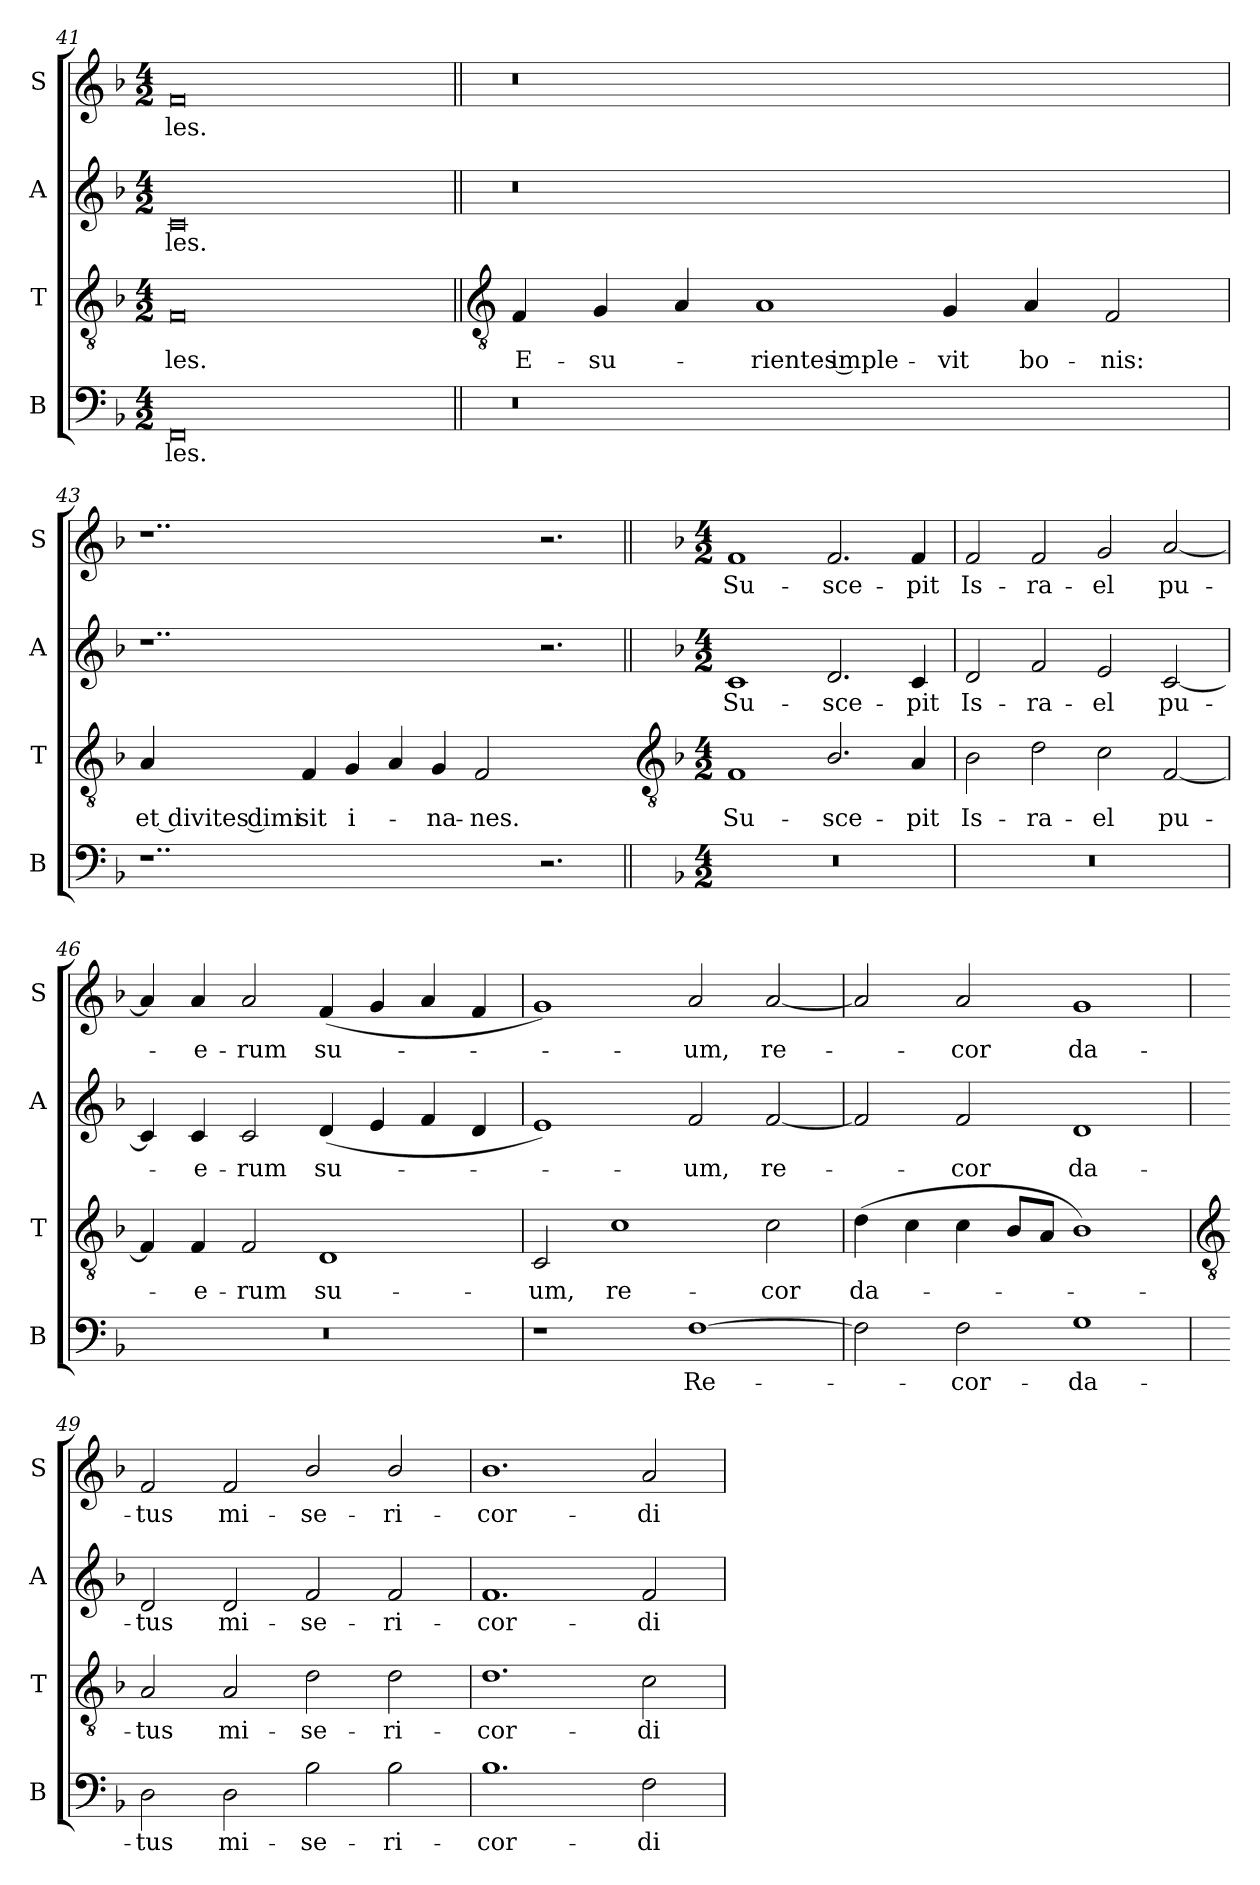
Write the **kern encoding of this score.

**kern	**text	**kern	**text	**kern	**text	**kern	**text
*part4	*part4	*part3	*part3	*part2	*part2	*part1	*part1
*staff4	*staff4	*staff3	*staff3	*staff2	*staff2	*staff1	*staff1
*I"B	*	*I"T	*	*I"A	*	*I"S	*
*I'B	*	*I'T	*	*I'A	*	*I'S	*
*clefF4	*	*clefGv2	*	*clefG2	*	*clefG2	*
*k[b-]	*	*k[b-]	*	*k[b-]	*	*k[b-]	*
*F:	*	*F:	*	*F:	*	*F:	*
*M4/2	*	*M4/2	*	*M4/2	*	*M4/2	*
=41	=41	=41	=41	=41	=41	=41	=41
!	!LO:LY:b	!	!LO:LY:b	!	!LO:LY:b	!	!LO:LY:b
0FF	-les.	0F	-les.	0c	-les.	0f	-les.
!!LO:LB:g=z
=42||	=42||	=42||	=42||	=42||	=42||	=42||	=42||
*	*	*clefGv2	*	*	*	*	*
!	!	!	!LO:LY:b	!	!	!	!
0r	.	4F	E-	0r	.	0r	.
!	!	!	!LO:LY:b	!	!	!	!
.	.	4G	-su-	.	.	.	.
.	.	4A	.	.	.	.	.
!	!	!	!LO:LY:b	!	!	!	!
.	.	1A	rientes imple-	.	.	.	.
!	!	!	!LO:LY:b	!	!	!	!
.	.	4G	-vit	.	.	.	.
!	!	!	!LO:LY:b	!	!	!	!
2.ryy	.	4A	bo-	2.ryy	.	2.ryy	.
!	!	!	!LO:LY:b	!	!	!	!
.	.	2F	-nis:	.	.	.	.
=43	=43	=43	=43	=43	=43	=43	=43
!	!	!	!LO:LY:b	!	!	!	!
1..r	.	4A	et divites dimi-	1..r	.	1..r	.
!	!	!	!LO:LY:b	!	!	!	!
.	.	4F	-sit	.	.	.	.
!	!	!	!LO:LY:b	!	!	!	!
.	.	4G	i-	.	.	.	.
.	.	4A	.	.	.	.	.
!	!	!	!LO:LY:b	!	!	!	!
.	.	4G	na-	.	.	.	.
!	!	!	!LO:LY:b	!	!	!	!
.	.	2F	-nes.	.	.	.	.
2.r	.	2.ryy	.	2.r	.	2.r	.
!!LO:LB:g=z
=44||	=44||	=44-	=44||	=44||	=44||	=44||	=44||
*	*	*clefGv2	*	*	*	*	*
*k[b-]	*	*	*	*k[b-]	*	*k[b-]	*
*F:	*	*	*	*F:	*	*F:	*
*M4/2	*	*M4/2	*	*M4/2	*	*M4/2	*
!	!	!	!LO:LY:b	!	!LO:LY:b	!	!LO:LY:b
0r	.	1F	Su-	1c	Su-	1f	Su-
!	!	!	!LO:LY:b	!	!LO:LY:b	!	!LO:LY:b
.	.	2.B-/	-sce-	2.d	-sce-	2.f	-sce-
!	!	!	!LO:LY:b	!	!LO:LY:b	!	!LO:LY:b
.	.	4A	-pit	4c	-pit	4f	-pit
=45	=45	=45	=45	=45	=45	=45	=45
!	!	!	!LO:LY:b	!	!LO:LY:b	!	!LO:LY:b
0r	.	2B-	Is-	2d	Is-	2f	Is-
!	!	!	!LO:LY:b	!	!LO:LY:b	!	!LO:LY:b
.	.	2d	-ra-	2f	-ra-	2f	-ra-
!	!	!	!LO:LY:b	!	!LO:LY:b	!	!LO:LY:b
.	.	2c	-el	2e	-el	2g	-el
!	!	!	!LO:LY:b	!	!LO:LY:b	!	!LO:LY:b
.	.	[2F	pu-	[2c	pu-	[2a	pu-
=46	=46	=46	=46	=46	=46	=46	=46
0r	.	4F]	.	4c]	.	4a]	.
!	!	!	!LO:LY:b	!	!LO:LY:b	!	!LO:LY:b
.	.	4F	e-	4c	e-	4a	e-
!	!	!	!LO:LY:b	!	!LO:LY:b	!	!LO:LY:b
.	.	2F	-rum	2c	-rum	2a	-rum
!	!	!	!LO:LY:b	!	!LO:LY:b	!	!LO:LY:b
.	.	1D	su-	(<4d	su-	(<4f	su-
.	.	.	.	4e	.	4g	.
.	.	.	.	4f	.	4a	.
.	.	.	.	4d	.	4f	.
=47	=47	=47	=47	=47	=47	=47	=47
!	!	!	!LO:LY:b	!	!	!	!
1r	.	2C	-um,	1e)	.	1g)	.
!	!	!	!LO:LY:b	!	!	!	!
.	.	1c	re-	.	.	.	.
!	!LO:LY:b	!	!	!	!LO:LY:b	!	!LO:LY:b
[1F	Re-	.	.	2f	um,	2a	um,
!	!	!	!LO:LY:b	!	!LO:LY:b	!	!LO:LY:b
.	.	2c	-cor	[2f	re-	[2a	re-
=48	=48	=48	=48	=48	=48	=48	=48
!	!	!	!LO:LY:b	!	!	!	!
2F]	.	(>4d	da-	2f]	.	2a]	.
.	.	4c	.	.	.	.	.
!	!LO:LY:b	!	!	!	!LO:LY:b	!	!LO:LY:b
2F	cor-	4c	.	2f	cor	2a	cor
.	.	8B-L	.	.	.	.	.
.	.	8AJ	.	.	.	.	.
!	!LO:LY:b	!	!	!	!LO:LY:b	!	!LO:LY:b
1G	-da-	1B-)	.	1d	da-	1g	da-
!!LO:LB:g=z
=49	=49	=49	=49	=49	=49	=49	=49
*	*	*clefGv2	*	*	*	*	*
!	!LO:LY:b	!	!LO:LY:b	!	!LO:LY:b	!	!LO:LY:b
2D	-tus	2A	tus	2d	-tus	2f	-tus
!	!LO:LY:b	!	!LO:LY:b	!	!LO:LY:b	!	!LO:LY:b
2D	mi-	2A	mi-	2d	mi-	2f	mi-
!	!LO:LY:b	!	!LO:LY:b	!	!LO:LY:b	!	!LO:LY:b
2B-	-se-	2d	-se-	2f	-se-	2b-/	-se-
!	!LO:LY:b	!	!LO:LY:b	!	!LO:LY:b	!	!LO:LY:b
2B-	-ri-	2d	-ri-	2f	-ri-	2b-/	-ri-
=50	=50	=50	=50	=50	=50	=50	=50
!	!LO:LY:b	!	!LO:LY:b	!	!LO:LY:b	!	!LO:LY:b
1.B-	-cor-	1.d	-cor-	1.f	-cor-	1.b-	-cor-
!	!LO:LY:b	!	!LO:LY:b	!	!LO:LY:b	!	!LO:LY:b
2F	-di-	2c	-di-	2f	-di-	2a	-di-
=	=	=	=	=	=	=	=
*-	*-	*-	*-	*-	*-	*-	*-
